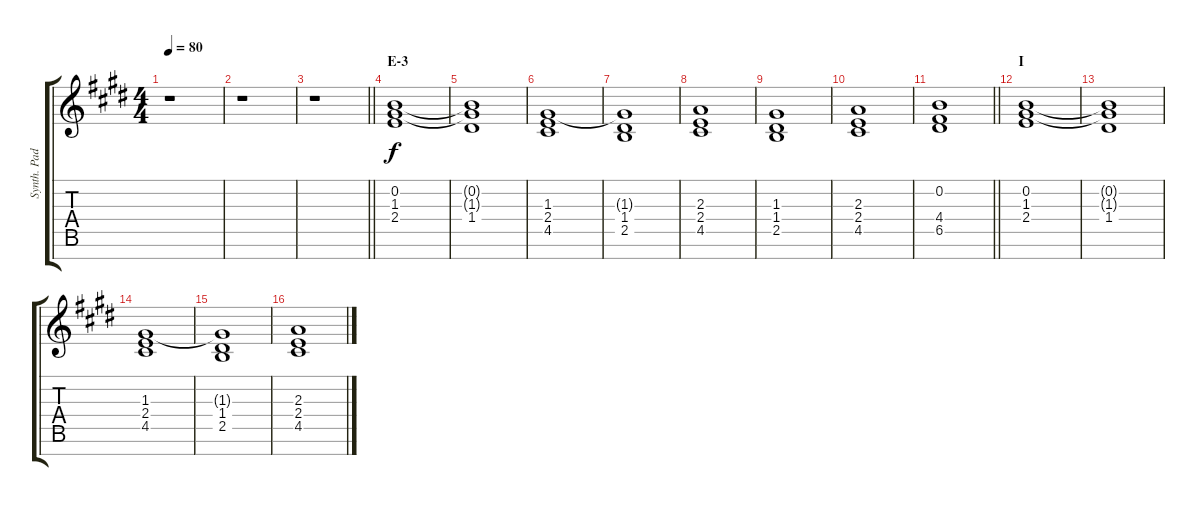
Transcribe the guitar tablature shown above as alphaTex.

\track ("Synth. Pad" "Synth. Pad") {instrument pad2warm}
\staff {score tabs}
\tuning (E5 B4 G4 D4 A3 E3 B2) {hide}
\ts (4 4)
\tempo 80
\clef g2
\ks e
r.1{dy f} |
r.1 |
\barLineRight lightlight
r.1 |
\section ("" "E-3")
(0.2 1.3 2.4).1 |
(0.2{t} 1.3{t} 1.4).1 |
(1.3 2.4 4.5).1 |
(1.3{t} 1.4 2.5).1 |
(2.3 2.4 4.5).1 |
(1.3 1.4 2.5).1 |
(2.3 2.4 4.5).1 |
\barLineRight lightlight
(0.2 4.4 6.5).1 |
\section ("" "I")
(0.2 1.3 2.4).1 |
(0.2{t} 1.3{t} 1.4).1 |
(1.3 2.4 4.5).1 |
(1.3{t} 1.4 2.5).1 |
(2.3 2.4 4.5).1
